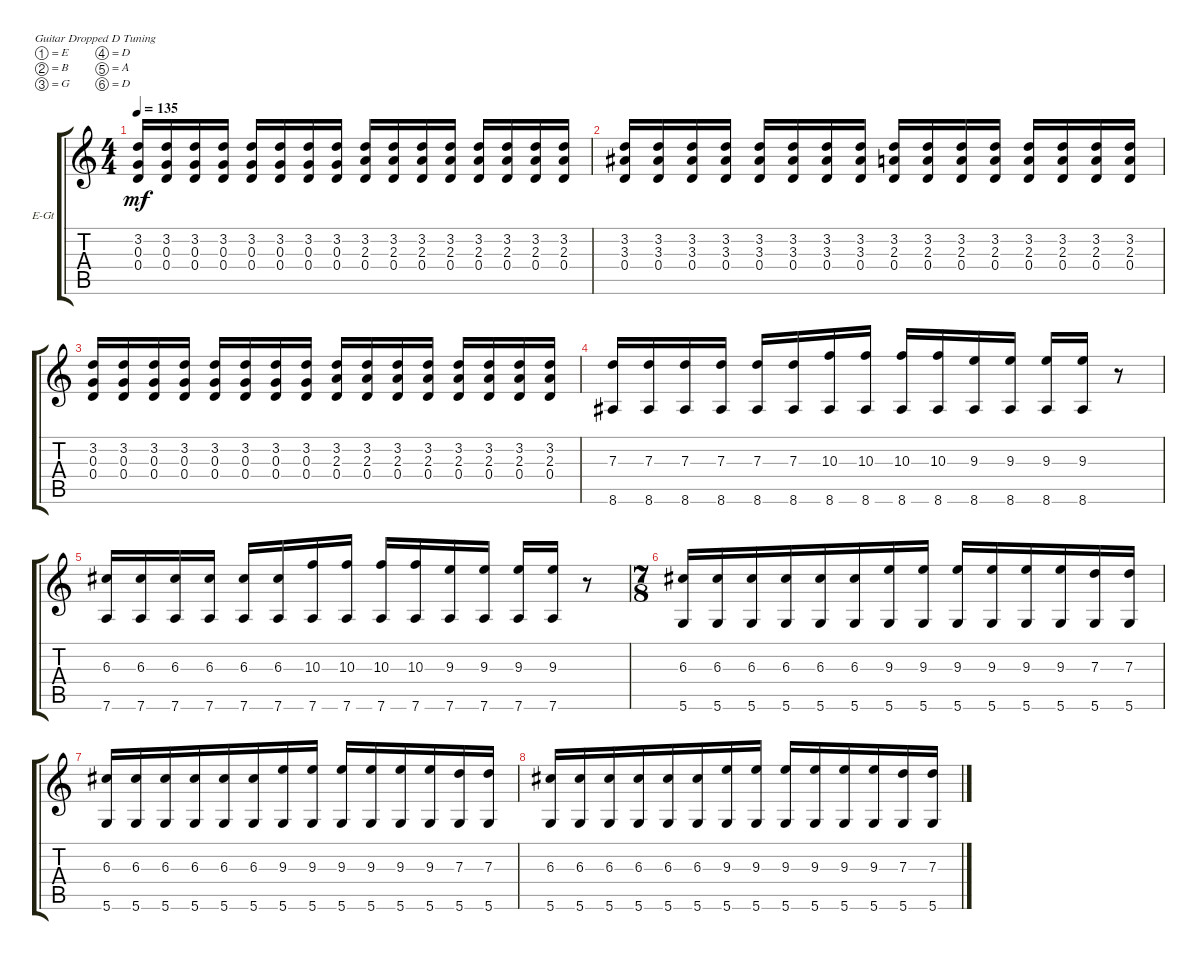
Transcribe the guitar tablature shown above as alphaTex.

\defaultSystemsLayout 4
\bracketExtendMode groupsimilarinstruments
\firstSystemTrackNameOrientation horizontal
\otherSystemsTrackNameOrientation horizontal
\track ("Electric Guitar" "E-Gt") {instrument electricguitarclean}
\staff {score tabs}
\tuning (E4 B3 G3 D3 A2 D2)
\ts (4 4)
\tempo 135
\clef g2
\ks c
(0.4 0.3 3.2).16{dy mf} (3.2 0.3 0.4).16 (3.2 0.3 0.4).16 (3.2 0.3 0.4).16 (0.4 0.3 3.2).16 (3.2 0.3 0.4).16 (3.2 0.3 0.4).16 (3.2 0.3 0.4).16 (0.4 2.3 3.2).16 (3.2 2.3 0.4).16 (3.2 2.3 0.4).16 (3.2 2.3 0.4).16 (0.4 2.3 3.2).16 (3.2 2.3 0.4).16 (3.2 2.3 0.4).16 (3.2 2.3 0.4).16 |
(0.4 3.3 3.2).16 (3.2 3.3 0.4).16 (3.2 3.3 0.4).16 (3.2 3.3 0.4).16 (0.4 3.3 3.2).16 (3.2 3.3 0.4).16 (3.2 3.3 0.4).16 (3.2 3.3 0.4).16 (0.4 2.3 3.2).16 (3.2 2.3 0.4).16 (3.2 2.3 0.4).16 (3.2 2.3 0.4).16 (0.4 2.3 3.2).16 (3.2 2.3 0.4).16 (3.2 2.3 0.4).16 (3.2 2.3 0.4).16 |
(0.4 0.3 3.2).16 (3.2 0.3 0.4).16 (3.2 0.3 0.4).16 (3.2 0.3 0.4).16 (0.4 0.3 3.2).16 (3.2 0.3 0.4).16 (3.2 0.3 0.4).16 (3.2 0.3 0.4).16 (0.4 2.3 3.2).16 (3.2 2.3 0.4).16 (3.2 2.3 0.4).16 (3.2 2.3 0.4).16 (0.4 2.3 3.2).16 (3.2 2.3 0.4).16 (3.2 2.3 0.4).16 (3.2 2.3 0.4).16 |
(8.6 7.3).16 (7.3 8.6).16 (7.3 8.6).16 (7.3 8.6).16 (8.6 7.3).16 (7.3 8.6).16 (10.3 8.6).16 (10.3 8.6).16 (10.3 8.6).16 (10.3 8.6).16 (9.3 8.6).16 (9.3 8.6).16 (9.3 8.6).16 (9.3 8.6).16 r.8 |
(7.6 6.3).16 (6.3 7.6).16 (6.3 7.6).16 (6.3 7.6).16 (7.6 6.3).16 (6.3 7.6).16 (10.3 7.6).16 (10.3 7.6).16 (10.3 7.6).16 (10.3 7.6).16 (9.3 7.6).16 (9.3 7.6).16 (9.3 7.6).16 (9.3 7.6).16 r.8 |
\ts (7 8)
(5.6 6.3).16 (5.6 6.3).16 (5.6 6.3).16 (5.6 6.3).16 (5.6 6.3).16 (5.6 6.3).16 (5.6 9.3).16 (5.6 9.3).16 (5.6 9.3).16 (5.6 9.3).16 (5.6 9.3).16 (5.6 9.3).16 (5.6 7.3).16 (5.6 7.3).16 |
(5.6 6.3).16 (5.6 6.3).16 (5.6 6.3).16 (5.6 6.3).16 (5.6 6.3).16 (5.6 6.3).16 (5.6 9.3).16 (5.6 9.3).16 (5.6 9.3).16 (5.6 9.3).16 (5.6 9.3).16 (5.6 9.3).16 (5.6 7.3).16 (5.6 7.3).16 |
(5.6 6.3).16 (5.6 6.3).16 (5.6 6.3).16 (5.6 6.3).16 (5.6 6.3).16 (5.6 6.3).16 (5.6 9.3).16 (5.6 9.3).16 (5.6 9.3).16 (5.6 9.3).16 (5.6 9.3).16 (5.6 9.3).16 (5.6 7.3).16 (5.6 7.3).16
